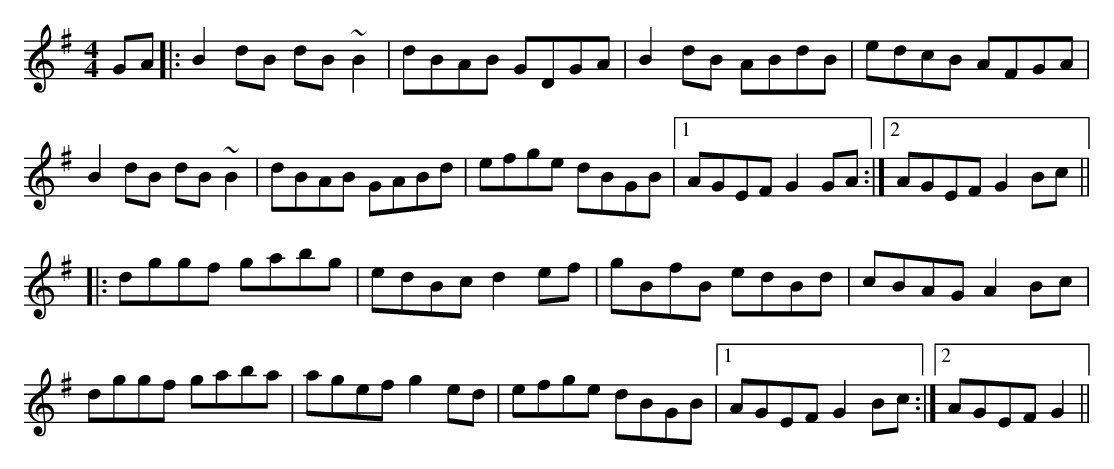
X:1
M:4/4
K:G
GA|:B2dB dB~B2|dBAB GDGA|B2dB ABdB|edcB AFGA|
B2dB dB~B2|dBAB GABd|efge dBGB|1 AGEF G2GA:|2 AGEF G2Bc||
|:dggf gabg|edBc d2ef|gBfB edBd|cBAG A2Bc|
dggf gaba|agef g2ed|efge dBGB|1 AGEF G2Bc:|2 AGEF G2||
